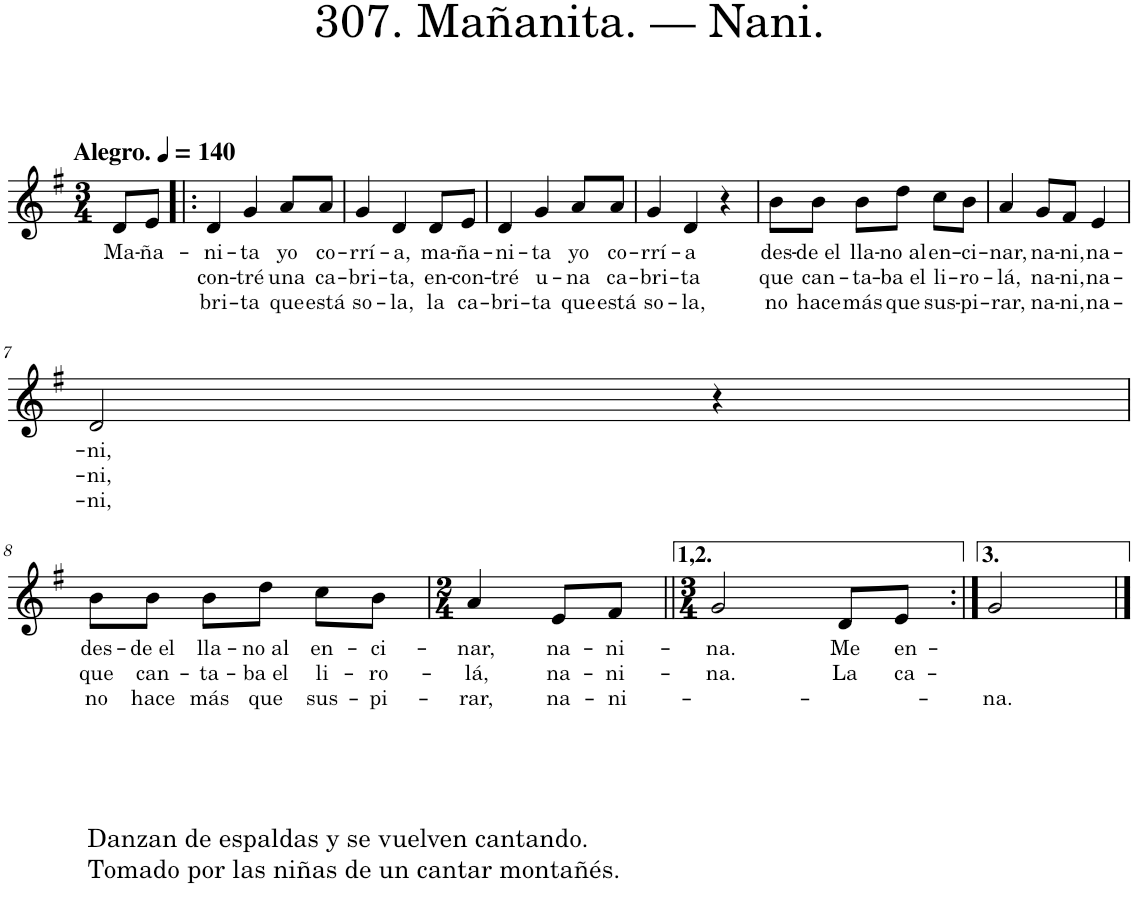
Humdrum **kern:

**kern	**text	**text	**text
*part1	*part1	*part1	*part1
*staff1	*staff1	*staff1	*staff1
*I"Piano	*	*	*
*I'Pno.	*	*	*
*clefG2	*	*	*
*k[f#]	*	*	*
*M3/4	*	*	*
*MM140	*	*	*
=	=	=	=
!LO:TX:a:B:t=Alegro.	!	!	!
!	!LO:LY:b	!	!
8d/L	Ma-	.	.
!	!LO:LY:b	!	!
8e/J	-ña-	.	.
=1!|:	=1!|:	=1!|:	=1!|:
!	!LO:LY:b	!LO:LY:b	!LO:LY:b
4d/	-ni-	con-	bri-
!	!LO:LY:b	!LO:LY:b	!LO:LY:b
4g/	-ta	-tré	-ta
!	!LO:LY:b	!LO:LY:b	!LO:LY:b
8a/L	yo	una	que
!	!LO:LY:b	!LO:LY:b	!LO:LY:b
8a/J	co-	ca-	está
=2	=2	=2	=2
!	!LO:LY:b	!LO:LY:b	!LO:LY:b
4g/	-rrí-	-bri-	so-
!	!LO:LY:b	!LO:LY:b	!LO:LY:b
4d/	-a,	-ta,	-la,
!	!LO:LY:b	!LO:LY:b	!LO:LY:b
8d/L	ma-	en-	la
!	!LO:LY:b	!LO:LY:b	!LO:LY:b
8e/J	-ña-	-con-	ca-
=3	=3	=3	=3
!	!LO:LY:b	!LO:LY:b	!LO:LY:b
4d/	-ni-	-tré	-bri-
!	!LO:LY:b	!LO:LY:b	!LO:LY:b
4g/	-ta	u-	-ta
!	!LO:LY:b	!LO:LY:b	!LO:LY:b
8a/L	yo	-na	que
!	!LO:LY:b	!LO:LY:b	!LO:LY:b
8a/J	co-	ca-	está
=4	=4	=4	=4
!	!LO:LY:b	!LO:LY:b	!LO:LY:b
4g/	-rrí-	-bri-	so-
!	!LO:LY:b	!LO:LY:b	!LO:LY:b
4d/	-a	-ta	-la,
4r	.	.	.
=5	=5	=5	=5
!	!LO:LY:b	!LO:LY:b	!LO:LY:b
8b\L	des-	que	no
!	!LO:LY:b	!LO:LY:b	!LO:LY:b
8b\J	-de el	can-	hace
!	!LO:LY:b	!LO:LY:b	!LO:LY:b
8b\L	lla-	-ta-	más
!	!LO:LY:b	!LO:LY:b	!LO:LY:b
8dd\J	-no al	-ba el	que
!	!LO:LY:b	!LO:LY:b	!LO:LY:b
8cc\L	en-	li-	sus-
!	!LO:LY:b	!LO:LY:b	!LO:LY:b
8b\J	-ci-	-ro-	-pi-
=6	=6	=6	=6
!	!LO:LY:b	!LO:LY:b	!LO:LY:b
4a/	-nar,	-lá,	-rar,
!	!LO:LY:b	!LO:LY:b	!LO:LY:b
8g/L	na-	na-	na-
!	!LO:LY:b	!LO:LY:b	!LO:LY:b
8f#/J	-ni,	-ni,	-ni,
!	!LO:LY:b	!LO:LY:b	!LO:LY:b
4e/	na-	na-	na-
!!LO:LB:g=z
=7	=7	=7	=7
!	!LO:LY:b	!LO:LY:b	!LO:LY:b
2d/	-ni,	-ni,	-ni,
4r	.	.	.
!!LO:LB:g=z
=8	=8	=8	=8
!LO:TX:b:t=Danzan de espaldas y se vuelven cantando.	!	!	!
!LO:TX:b:t=Tomado por las niñas de un cantar montañés.	!	!	!
!	!LO:LY:b	!LO:LY:b	!LO:LY:b
8b\L	des-	que	no
!	!LO:LY:b	!LO:LY:b	!LO:LY:b
8b\J	-de el	can-	hace
!	!LO:LY:b	!LO:LY:b	!LO:LY:b
8b\L	lla-	-ta-	más
!	!LO:LY:b	!LO:LY:b	!LO:LY:b
8dd\J	-no al	-ba el	que
!	!LO:LY:b	!LO:LY:b	!LO:LY:b
8cc\L	en-	li-	sus-
!	!LO:LY:b	!LO:LY:b	!LO:LY:b
8b\J	-ci-	-ro-	-pi-
=9	=9	=9	=9
*M2/4	*	*	*
!	!LO:LY:b	!LO:LY:b	!LO:LY:b
4a/	-nar,	-lá,	-rar,
!	!LO:LY:b	!LO:LY:b	!LO:LY:b
8e/L	na-	na-	na-
!	!LO:LY:b	!LO:LY:b	!LO:LY:b
8f#/J	-ni-	-ni-	-ni-
=10||	=10||	=10||	=10||
*M3/4	*	*	*
!	!LO:LY:b	!LO:LY:b	!
2g/	-na.	-na.	.
!	!LO:LY:b	!LO:LY:b	!
8d/L	Me	La	.
!	!LO:LY:b	!LO:LY:b	!
8e/J	en-	ca-	.
=11:|!	=11:|!	=11:|!	=11:|!
!	!	!	!LO:LY:b
2g/	.	.	-na.
==	==	==	==
*-	*-	*-	*-
